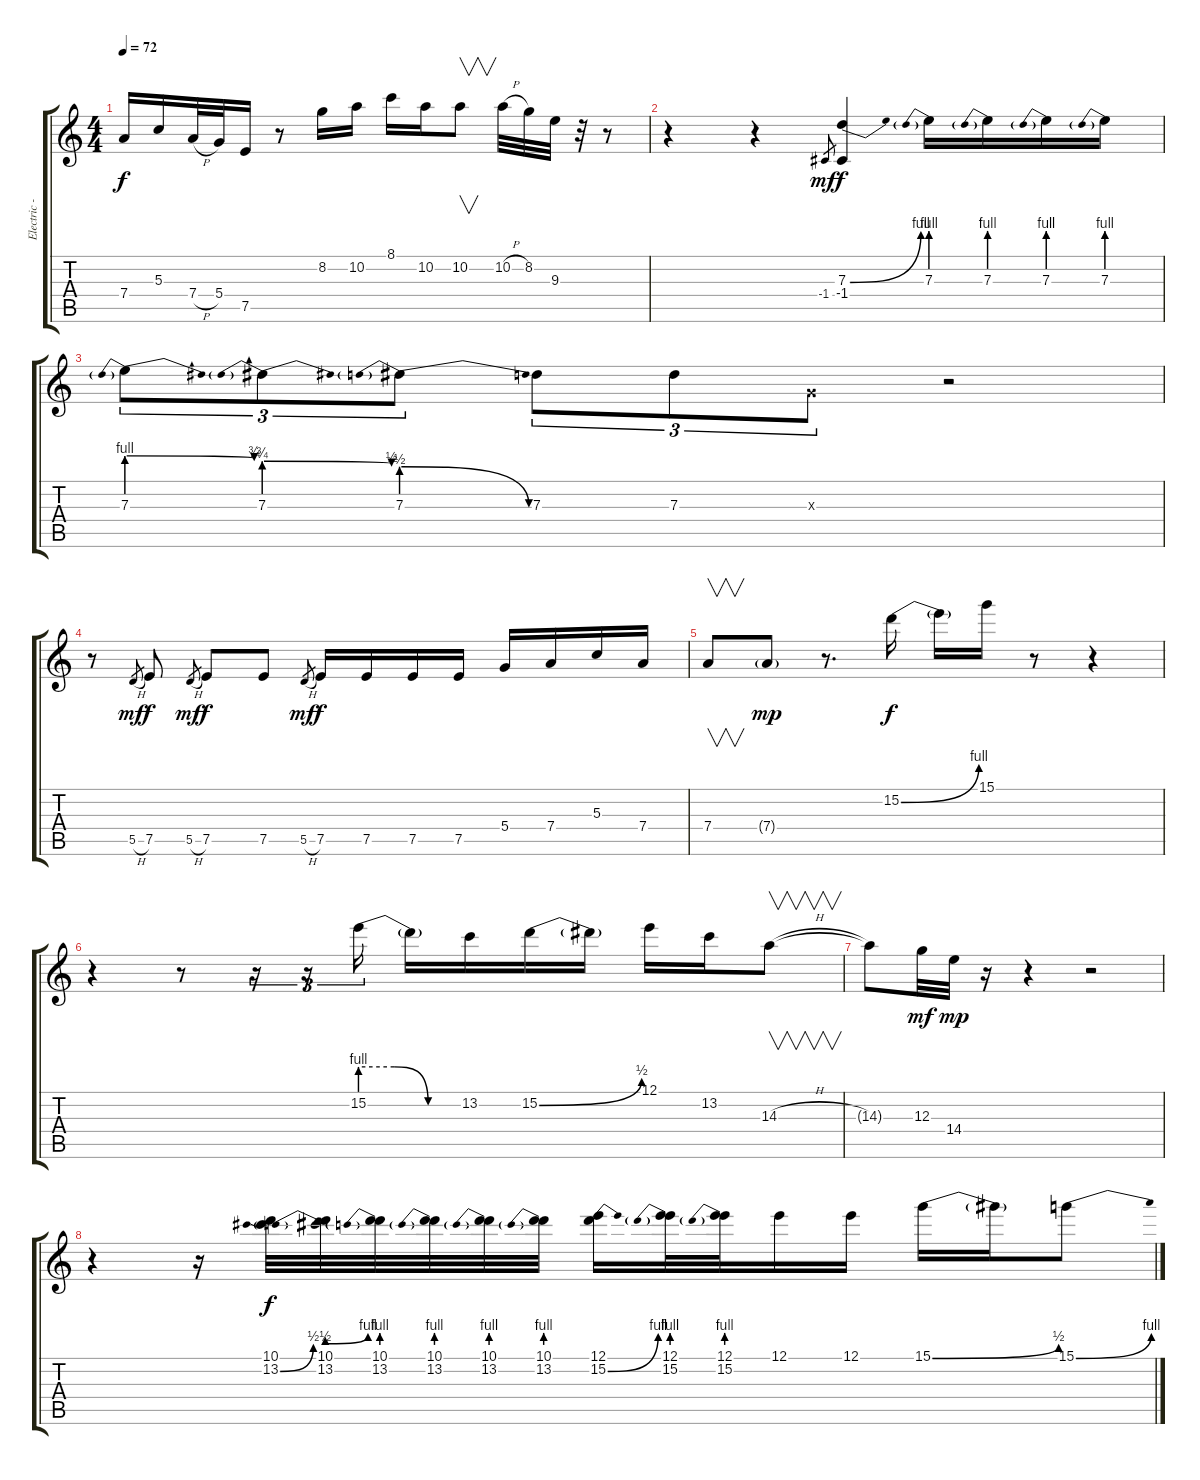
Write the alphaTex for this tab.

\track ("Electric - Santana" "Electric -") {instrument overdrivenguitar}
\staff {score tabs}
\tuning (E4 B3 G3 D3 A2 E2) {hide}
\ts (4 4)
\tempo 72
\clef g2
\ks c
7.4.16{dy f} 5.3.16 7.4{h}.32 5.4.32 7.5.16 r.8 8.2.16 10.2.16 8.1.16 10.2.16 10.2.8{v} 10.2{h}.32 8.2.32 9.3.32 r.32 r.8 |
r.4 r.4 -1.4.8{gr dy mf} (7.3{be (bend 0 0 60 4)} -1.4).4{dy f} 7.3{be (prebend 0 4 60 4)}.16 7.3{be (prebend 0 4 60 4)}.16 7.3{be (prebend 0 4 60 4)}.16 7.3{be (prebend 0 4 60 4)}.16 |
7.3{be (prebendrelease 0 4 60 3)}.8{tu (3 2)} 7.3{be (prebendrelease 0 3 60 2)}.8{tu (3 2)} 7.3{be (prebendrelease 0 2 60 0)}.8{tu (3 2)} 7.3.8{tu (3 2)} 7.3.8{tu (3 2)} 0.3{x}.8{tu (3 2)} r.2 |
r.8 5.5{h}.8{gr dy mf} 7.5.8{dy f} 5.5{h}.8{gr dy mf} 7.5.8{dy f} 7.5.8 5.5{h}.8{gr dy mf} 7.5.16{dy f} 7.5.16 7.5.16 7.5.16 5.4.16 7.4.16 5.3.16 7.4.16 |
7.4.8{v} 7.4{g}.8{dy mp} r.8{d} 15.2{be (bend 0 0 60 4)}.16{dy f} 15.2{t}.16 15.1.16 r.8 r.4 |
r.4 r.8 r.16{tu (3 2)} r.16{tu (3 2)} 15.2{be (custom 0 4 20 4 40 0 60 0)}.16{tu (3 2)} 15.2{t}.16 13.2.16 15.2{be (bend 0 0 60 2)}.16 15.2{t}.16 12.1.16 13.2.16 14.3{h}.8{v} |
14.3{t}.8 12.3.32{dy mf} 14.4.32{dy mp} r.16 r.4 r.2 |
r.4 r.16 (10.1 13.2{be (bend 0 0 60 2)}).32{dy f} (10.1 13.2{be (prebendbend 0 2 60 4)}).32 (10.1 13.2{be (prebend 0 4 60 4)}).32 (10.1 13.2{be (prebend 0 4 60 4)}).32 (10.1 13.2{be (prebend 0 4 60 4)}).32 (10.1 13.2{be (prebend 0 4 60 4)}).32 (12.1 15.2{be (bend 0 0 60 4)}).16 (12.1 15.2{be (prebend 0 4 60 4)}).32 (12.1 15.2{be (prebend 0 4 60 4)}).32 12.1.16 12.1.16 15.1{be (bend 0 0 60 2)}.16 15.1{t}.16 15.1{be (bend 0 0 60 4)}.8
